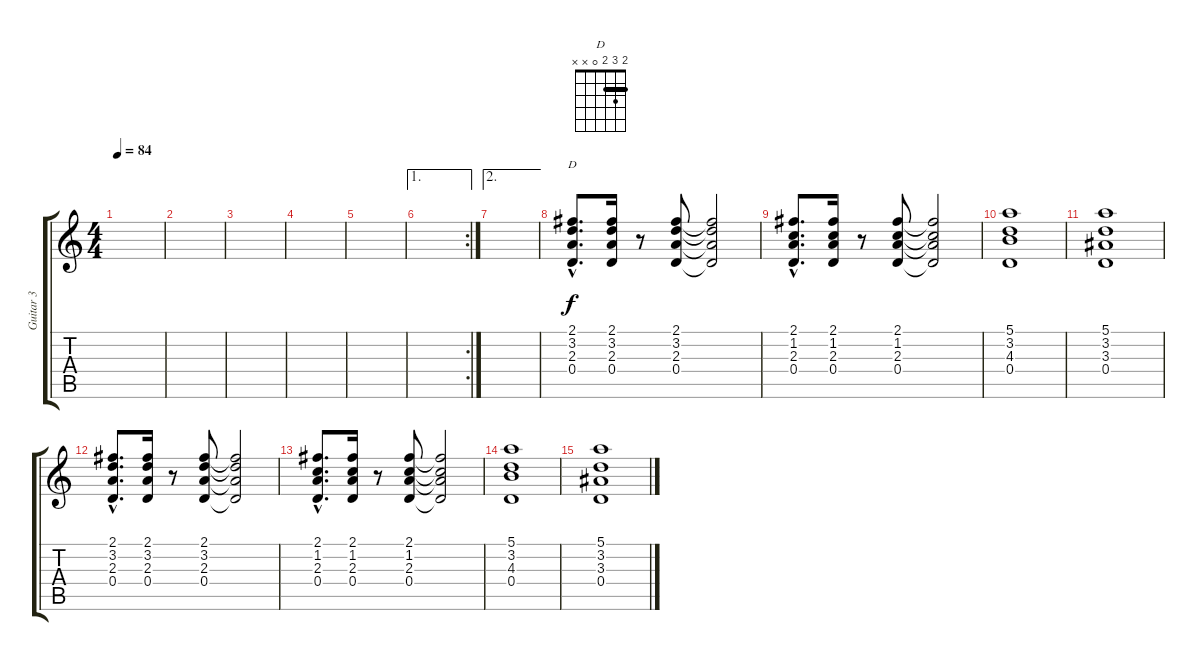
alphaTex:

\track ("Guitar 3" "Guitar 3") {instrument acousticguitarnylon}
\staff {score tabs}
\tuning (E4 B3 G3 D3 A2 E2) {hide}
\chord ("D" 2 3 2 0 x x) {barre 2}
\ts (4 4)
\tempo 84
\clef g2
\ks c
|
|
|
|
|
\ae 1
\rc 2
|
\ae 2
|
(2.1{hac} 3.2{hac} 2.3{hac} 0.4{hac}).8{d ch "D"} (2.1 3.2 2.3 0.4).16 r.8 (2.1 3.2 2.3 0.4).8 (2.1{t} 3.2{t} 2.3{t} 0.4{t}).2 |
(2.1{hac} 1.2{hac} 2.3{hac} 0.4{hac}).8{d} (2.1 1.2 2.3 0.4).16 r.8 (2.1 1.2 2.3 0.4).8 (2.1{t} 1.2{t} 2.3{t} 0.4{t}).2 |
(5.1 3.2 4.3 0.4).1 |
(5.1 3.2 3.3 0.4).1 |
(2.1{hac} 3.2{hac} 2.3{hac} 0.4{hac}).8{d} (2.1 3.2 2.3 0.4).16 r.8 (2.1 3.2 2.3 0.4).8 (2.1{t} 3.2{t} 2.3{t} 0.4{t}).2 |
(2.1{hac} 1.2{hac} 2.3{hac} 0.4{hac}).8{d} (2.1 1.2 2.3 0.4).16 r.8 (2.1 1.2 2.3 0.4).8 (2.1{t} 1.2{t} 2.3{t} 0.4{t}).2 |
(5.1 3.2 4.3 0.4).1 |
(5.1 3.2 3.3 0.4).1
